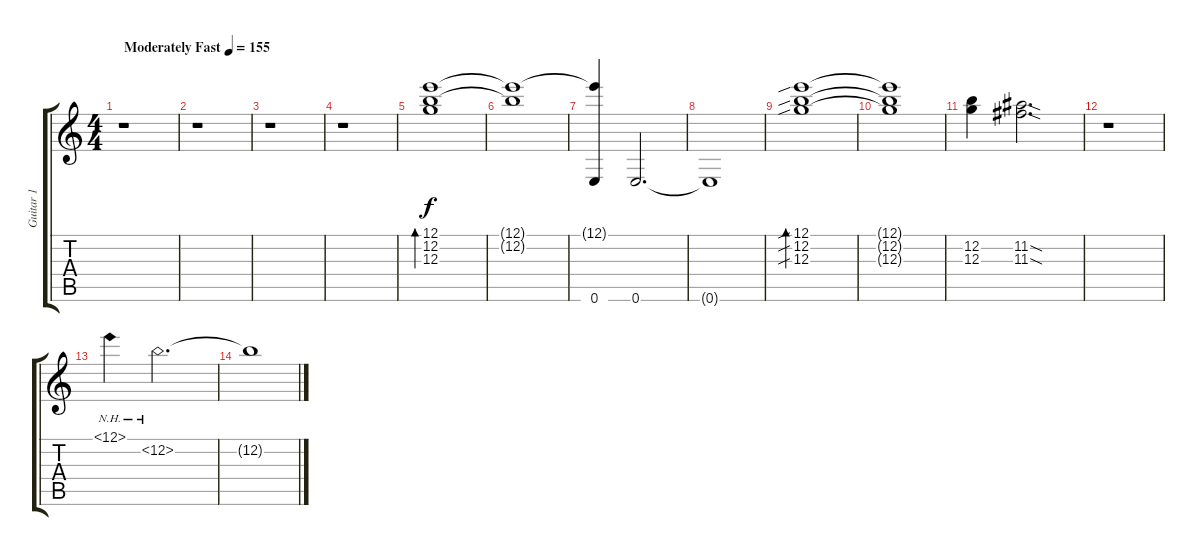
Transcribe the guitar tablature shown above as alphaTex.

\track ("Guitar 1" "Guitar 1") {instrument overdrivenguitar}
\staff {score tabs}
\tuning (E4 B3 G3 D3 A2 E2) {hide}
\ts (4 4)
\tempo (155 "Moderately Fast")
\clef g2
\ks c
r.1{dy f instrument overdrivenguitar} |
r.1 |
r.1 |
r.1 |
(12.1 12.2 12.3).1{bd 480} |
(12.1{t} 12.2{t}).1 |
(12.1{t} 0.6).4 0.6.2{d} |
0.6{t}.1 |
(12.1{sib} 12.2{sib} 12.3{sib}).1{bd 480} |
(12.1{t} 12.2{t} 12.3{t}).1 |
(12.2 12.3).4 (11.2{sod} 11.3{sod}).2{d} |
r.1 |
12.1{nh}.4 12.2{nh}.2{d} |
12.2{t}.1
